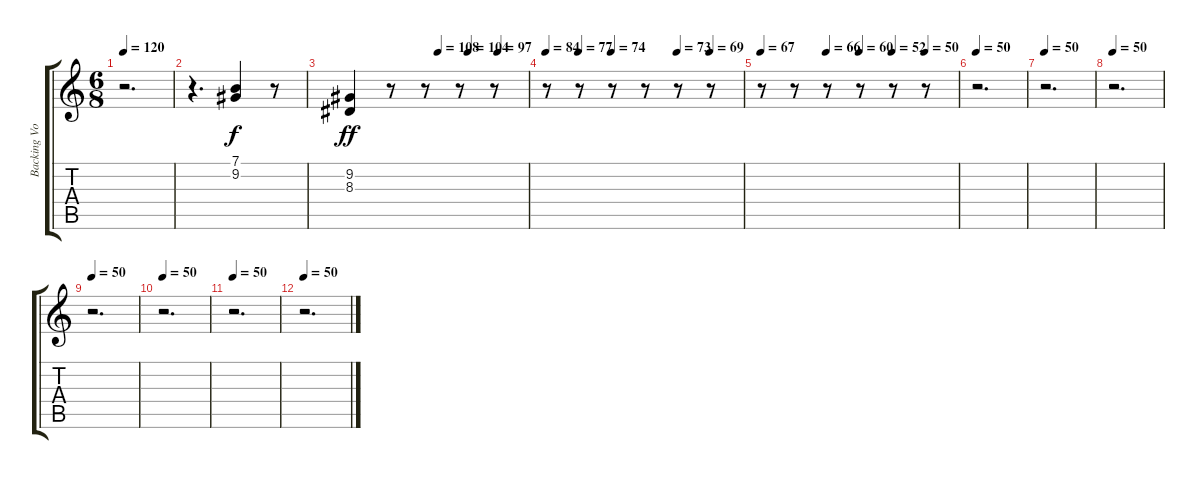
\track ("Backing Vox 2" "Backing Vo") {instrument synthvoice}
\staff {score tabs}
\tuning (E4 B3 G3 D3 A2 E2) {hide}
\ts (6 8)
\tempo 120
\clef g2
\ks c
r.2{d dy f} |
r.4{d} (7.1 9.2).4 r.8 |
\tempo (108 0.5)
\tempo (104 0.6666666666666666)
\tempo (97 0.8333333333333334)
(9.2 8.3).4{dy ff} r.8 r.8 r.8 r.8 |
\tempo 84
\tempo (77 0.16666666666666666)
\tempo (74 0.3333333333333333)
\tempo (73 0.6666666666666666)
\tempo (69 0.8333333333333334)
r.8 r.8 r.8 r.8 r.8 r.8 |
\tempo 67
\tempo (66 0.3333333333333333)
\tempo (60 0.5)
\tempo (52 0.6666666666666666)
\tempo (50 0.8333333333333334)
r.8 r.8 r.8 r.8 r.8 r.8 |
\tempo 50
r.2{d} |
\tempo 50
r.2{d} |
\tempo 50
r.2{d} |
\tempo 50
r.2{d} |
\tempo 50
r.2{d} |
\tempo 50
r.2{d} |
\tempo 50
r.2{d}
